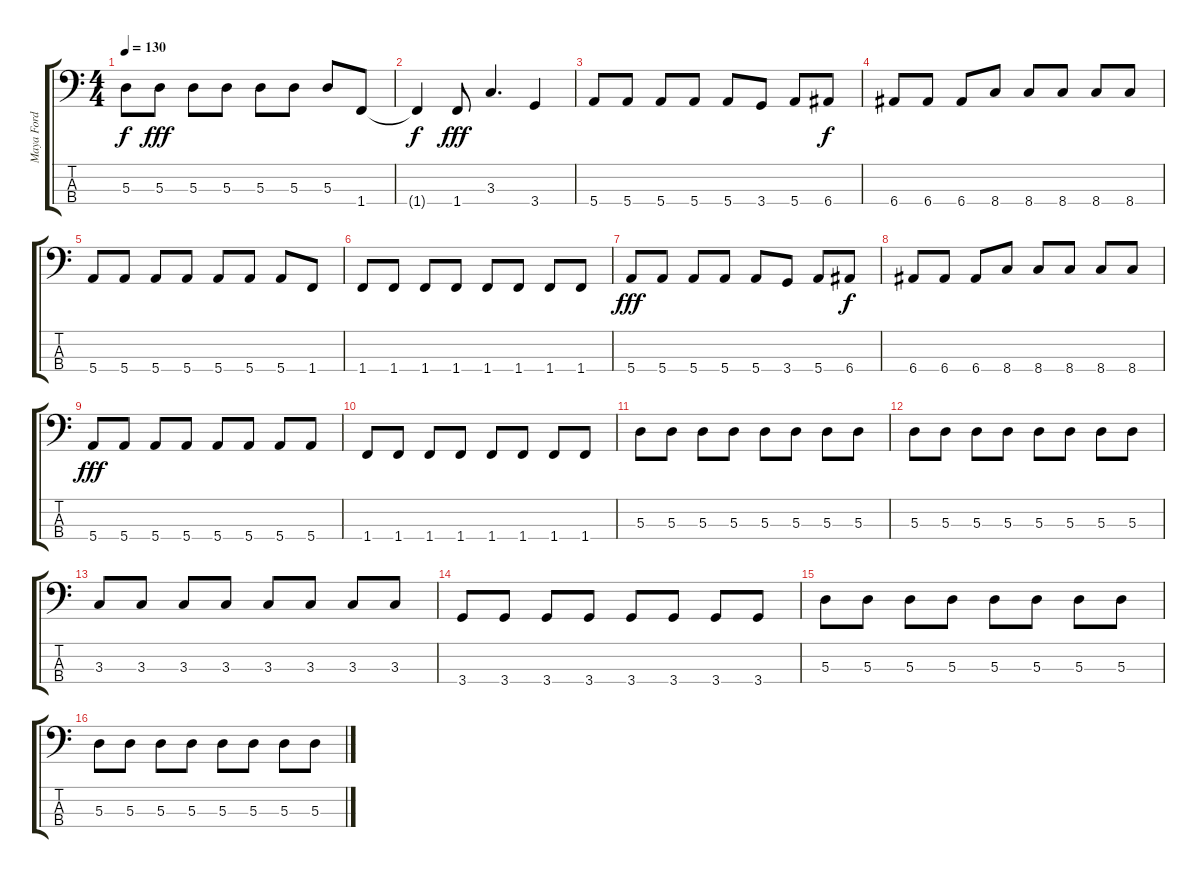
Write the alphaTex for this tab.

\track ("Maya Ford" "Maya Ford") {instrument electricbassfinger}
\staff {score tabs}
\tuning (G2 D2 A1 E1) {hide}
\ts (4 4)
\tempo 130
\clef f4
\ks c
5.3.8{dy f} 5.3.8{dy fff} 5.3.8 5.3.8 5.3.8 5.3.8 5.3.8 1.4.8 |
1.4{t}.4{dy f} 1.4.8{dy fff} 3.3.4{d} 3.4.4 |
5.4.8{volume 10} 5.4.8 5.4.8 5.4.8 5.4.8 3.4.8 5.4.8 6.4.8{dy f} |
6.4.8 6.4.8 6.4.8 8.4.8 8.4.8 8.4.8 8.4.8 8.4.8 |
5.4.8 5.4.8 5.4.8 5.4.8 5.4.8 5.4.8 5.4.8 1.4.8 |
1.4.8 1.4.8 1.4.8 1.4.8 1.4.8 1.4.8 1.4.8 1.4.8 |
5.4.8{dy fff volume 10} 5.4.8 5.4.8 5.4.8 5.4.8 3.4.8 5.4.8 6.4.8{dy f} |
6.4.8 6.4.8 6.4.8 8.4.8 8.4.8 8.4.8 8.4.8 8.4.8 |
5.4.8{dy fff} 5.4.8 5.4.8 5.4.8 5.4.8 5.4.8 5.4.8 5.4.8 |
1.4.8{volume 7} 1.4.8 1.4.8 1.4.8 1.4.8 1.4.8 1.4.8 1.4.8 |
5.3.8 5.3.8 5.3.8 5.3.8 5.3.8 5.3.8 5.3.8 5.3.8 |
5.3.8 5.3.8 5.3.8 5.3.8 5.3.8 5.3.8 5.3.8 5.3.8 |
3.3.8 3.3.8 3.3.8 3.3.8 3.3.8 3.3.8 3.3.8 3.3.8 |
3.4.8 3.4.8 3.4.8 3.4.8 3.4.8 3.4.8 3.4.8 3.4.8 |
5.3.8 5.3.8 5.3.8 5.3.8 5.3.8 5.3.8 5.3.8 5.3.8 |
5.3.8 5.3.8 5.3.8 5.3.8 5.3.8 5.3.8 5.3.8 5.3.8
